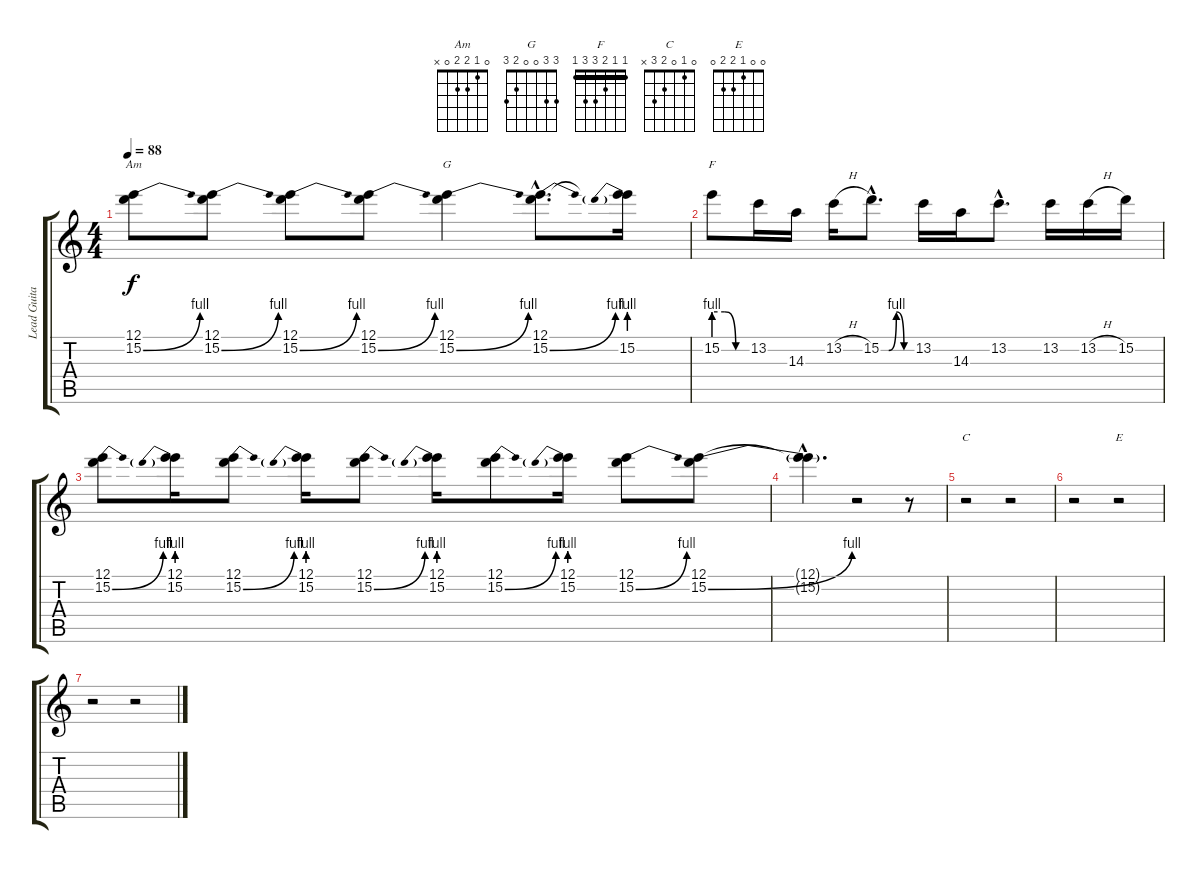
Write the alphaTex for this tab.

\track ("Lead Guitar" "Lead Guita") {instrument overdrivenguitar}
\staff {score tabs}
\tuning (E4 B3 G3 D3 A2 E2) {hide}
\chord ("Am" 0 1 2 2 0 x)
\chord ("G" 3 3 0 0 2 3)
\chord ("F" 1 1 2 3 3 1) {barre 1}
\chord ("C" 0 1 0 2 3 x)
\chord ("E" 0 0 1 2 2 0)
\ts (4 4)
\tempo 88
\clef g2
\ks c
(12.1 15.2{be (bend 0 0 60 4)}).8{ch "Am" dy f} (12.1 15.2{be (bend 0 0 60 4)}).8 (12.1 15.2{be (bend 0 0 60 4)}).8 (12.1 15.2{be (bend 0 0 60 4)}).8 (12.1 15.2{be (bend 0 0 60 4)}).4{ch "G"} (12.1{hac} 15.2{be (bend 0 0 60 4) hac}).8{d} (12.1{t} 15.2{be (prebend 0 4 60 4)}).16 |
15.2{be (custom 0 4 20 4 40 0 60 0)}.8{ch "F"} 13.2.16 14.3.16 13.2{h}.16 15.2{be (custom 0 0 15 0 30 4 45 0 60 0) hac}.8{d} 13.2.16 14.3.16 13.2{hac}.8{d} 13.2.16 13.2{h}.16 15.2.16 |
(12.1 15.2{be (bend 0 0 60 4)}).8 (12.1 15.2{be (prebend 0 4 60 4)}).16 (12.1 15.2{be (bend 0 0 60 4)}).8 (12.1 15.2{be (prebend 0 4 60 4)}).16 (12.1 15.2{be (bend 0 0 60 4)}).8 (12.1 15.2{be (prebend 0 4 60 4)}).16 (12.1 15.2{be (bend 0 0 60 4)}).8 (12.1 15.2{be (prebend 0 4 60 4)}).16 (12.1 15.2{be (bend 0 0 60 4)}).8 (12.1 15.2{be (bend 0 0 60 4)}).8 |
(12.1{hac t} 15.2{hac t}).4{d} r.2 r.8 |
r.2{ch "C" volume 0} r.2 |
r.2 r.2{ch "E"} |
r.2 r.2
